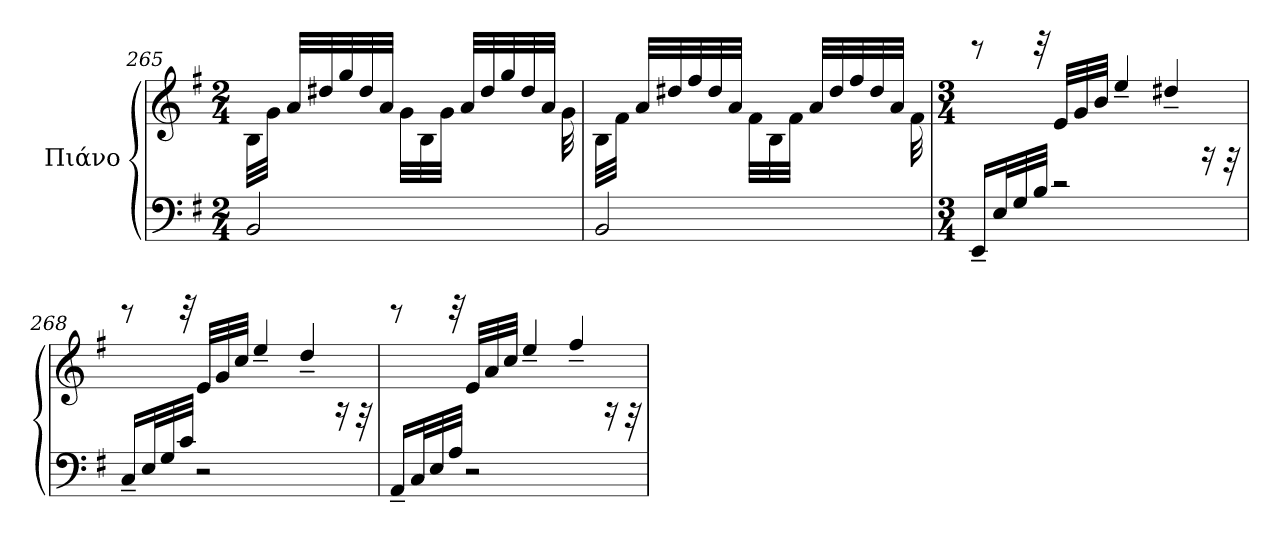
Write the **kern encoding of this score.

**kern	**kern
*part1	*part1
*staff2	*staff1
*I"Πιάνο	*
!!LO:LB:g=z
*clefF4	*clefG2
*k[f#]	*k[f#]
*M2/4	*M2/4
=265	=265
2BB/	32B\LLL
.	32g\JJJ
.	32a/LLL
.	32dd#X/
.	32gg/
.	32dd#/
.	32a/JJJ
.	32g\LLL
.	32B\
.	32g\JJJ
.	32a/LLL
.	32dd#/
.	32gg/
.	32dd#/
.	32a/JJJ
.	32g\
=266	=266
*	*MM52
2BB/	32B\LLL
.	32f#\JJJ
.	32a/LLL
.	32dd#X/
.	32ff#/
.	32dd#/
.	32a/JJJ
*	*MM47
.	32f#\LLL
.	32B\
.	32f#\JJJ
.	32a/LLL
.	32dd#/
.	32ff#/
.	32dd#/
*	*MM37
.	32a/JJJ
.	32f#\
=267	=267
*M3/4	*M3/4
*	*MM62
16EE~/LL	8reee
32E/L	.
32G/	.
32B/JJJ	32reee
2rc	32e/LLL
.	32g/
.	32b/JJJ
.	4ee~/
.	4dd#X~/
16rb	.
32rg	.
!!LO:LB:g=z
=268	=268
16C~/LL	8reee
32E/L	.
32G/	.
32c/JJJ	32reee
2r	32e/LLL
.	32g/
.	32cc/JJJ
.	4ee~/
.	4dd~/
16rb	.
32rg	.
=269	=269
16AA~/LL	8reee
32C/L	.
32E/	.
32A/JJJ	32reee
2r	32e/LLL
.	32a/
.	32cc/JJJ
.	4ee~/
.	4ff#~/
16rb	.
32rg	.
=	=
*-	*-
